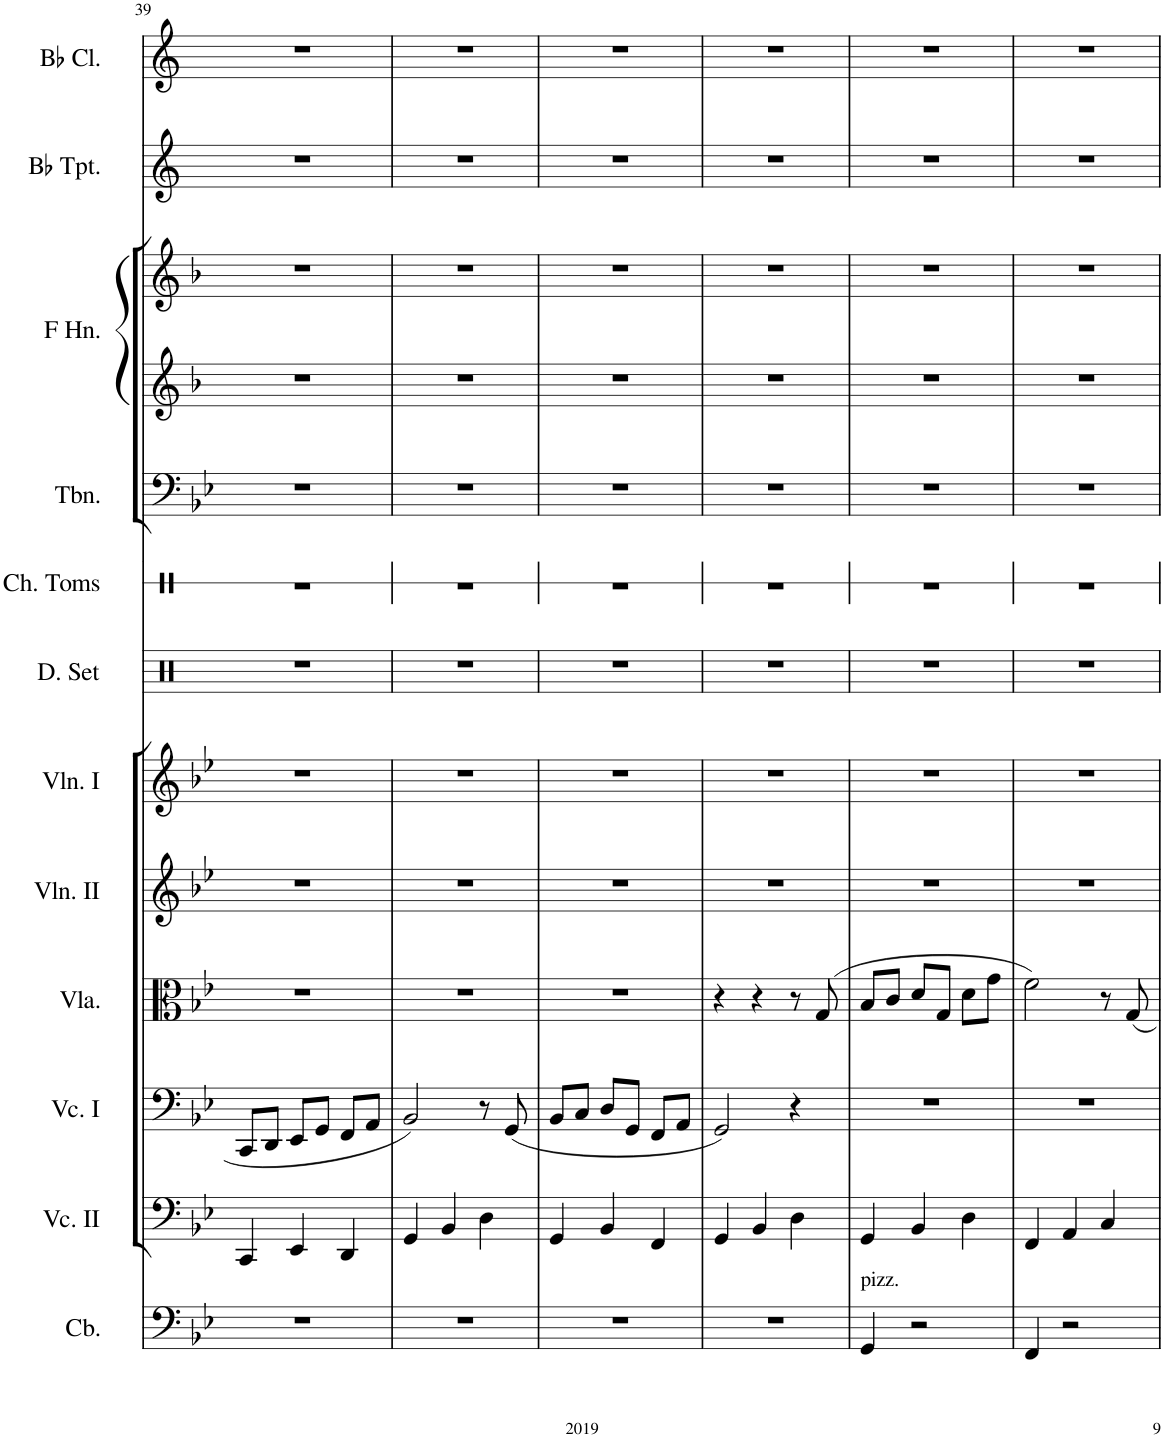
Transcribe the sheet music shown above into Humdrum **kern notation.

**kern	**kern	**kern	**kern	**kern	**kern	**kern	**kern	**kern	**kern	**kern	**kern	**kern
*part12	*part11	*part10	*part9	*part8	*part7	*part6	*part5	*part4	*part3	*part3	*part2	*part1
*staff13	*staff12	*staff11	*staff10	*staff9	*staff8	*staff7	*staff6	*staff5	*staff4	*staff3	*staff2	*staff1
*I"Contrabasses	*I"Violoncellos II	*I"Violoncellos I	*I"Violas	*I"Violins II	*I"Violins I	*I"Drumset	*I"Chinese Tom-Toms	*I"Trombone	*I"French Horn	*	*I"Trumpets in Bb	*I"Clarinets in Bb
*I'Cb.	*I'Vc. II	*I'Vc. I	*I'Vla.	*I'Vln. II	*I'Vln. I	*I'D. Set	*I'Ch. Toms	*I'Tbn.	*I'F Hn.	*	*	*
!!LO:PB:g=z
*clefF4	*clefF4	*clefF4	*clefC3	*clefG2	*clefG2	*clefX	*clefX	*clefF4	*clefG2	*clefG2	*clefG2	*clefG2
*Trd7c12	*	*	*	*	*	*	*	*	*Trd4c7	*Trd4c7	*Trd1c2	*Trd1c2
*k[b-e-]	*k[b-e-]	*k[b-e-]	*k[b-e-]	*k[b-e-]	*k[b-e-]	*k[]	*k[]	*k[b-e-]	*k[b-]	*k[b-]	*k[]	*k[]
*M3/4	*M3/4	*M3/4	*M3/4	*M3/4	*M3/4	*M3/4	*M3/4	*M3/4	*M3/4	*M3/4	*M3/4	*M3/4
=39	=39	=39	=39	=39	=39	=39	=39	=39	=39	=39	=39	=39
2.r	4CC/	8CC/L	2.r	2.r	2.r	2.r	2.r	2.r	2.r	2.r	2.r	2.r
.	.	8DD/J	.	.	.	.	.	.	.	.	.	.
.	4EE-/	8EE-/L	.	.	.	.	.	.	.	.	.	.
.	.	8GG/J	.	.	.	.	.	.	.	.	.	.
.	4DD/	8FF/L	.	.	.	.	.	.	.	.	.	.
.	.	8AA/J	.	.	.	.	.	.	.	.	.	.
=40	=40	=40	=40	=40	=40	=40	=40	=40	=40	=40	=40	=40
2.r	4GG/	2BB-/	2.r	2.r	2.r	2.r	2.r	2.r	2.r	2.r	2.r	2.r
.	4BB-/	.	.	.	.	.	.	.	.	.	.	.
.	4D\	8r	.	.	.	.	.	.	.	.	.	.
.	.	(8GG/	.	.	.	.	.	.	.	.	.	.
=41	=41	=41	=41	=41	=41	=41	=41	=41	=41	=41	=41	=41
2.r	4GG/	8BB-/L	2.r	2.r	2.r	2.r	2.r	2.r	2.r	2.r	2.r	2.r
.	.	8C/J	.	.	.	.	.	.	.	.	.	.
.	4BB-/	8D/L	.	.	.	.	.	.	.	.	.	.
.	.	8GG/J	.	.	.	.	.	.	.	.	.	.
.	4FF/	8FF/L	.	.	.	.	.	.	.	.	.	.
.	.	8AA/J	.	.	.	.	.	.	.	.	.	.
=42	=42	=42	=42	=42	=42	=42	=42	=42	=42	=42	=42	=42
2.r	4GG/	2GG/)	4r	2.r	2.r	2.r	2.r	2.r	2.r	2.r	2.r	2.r
.	4BB-/	.	4r	.	.	.	.	.	.	.	.	.
.	4D\	4r	8r	.	.	.	.	.	.	.	.	.
.	.	.	(8G/	.	.	.	.	.	.	.	.	.
=43	=43	=43	=43	=43	=43	=43	=43	=43	=43	=43	=43	=43
!LO:TX:a:t=pizz.	!	!	!	!	!	!	!	!	!	!	!	!
4GG/	4GG/	2.r	8B-/L	2.r	2.r	2.r	2.r	2.r	2.r	2.r	2.r	2.r
.	.	.	8c/J	.	.	.	.	.	.	.	.	.
2r	4BB-/	.	8d/L	.	.	.	.	.	.	.	.	.
.	.	.	8G/J	.	.	.	.	.	.	.	.	.
.	4D\	.	8d\L	.	.	.	.	.	.	.	.	.
.	.	.	8g\J	.	.	.	.	.	.	.	.	.
=44	=44	=44	=44	=44	=44	=44	=44	=44	=44	=44	=44	=44
4FF/	4FF/	2.r	2f\)	2.r	2.r	2.r	2.r	2.r	2.r	2.r	2.r	2.r
2r	4AA/	.	.	.	.	.	.	.	.	.	.	.
.	4C/	.	8r	.	.	.	.	.	.	.	.	.
.	.	.	8G/	.	.	.	.	.	.	.	.	.
=	=	=	=	=	=	=	=	=	=	=	=	=
*-	*-	*-	*-	*-	*-	*-	*-	*-	*-	*-	*-	*-
